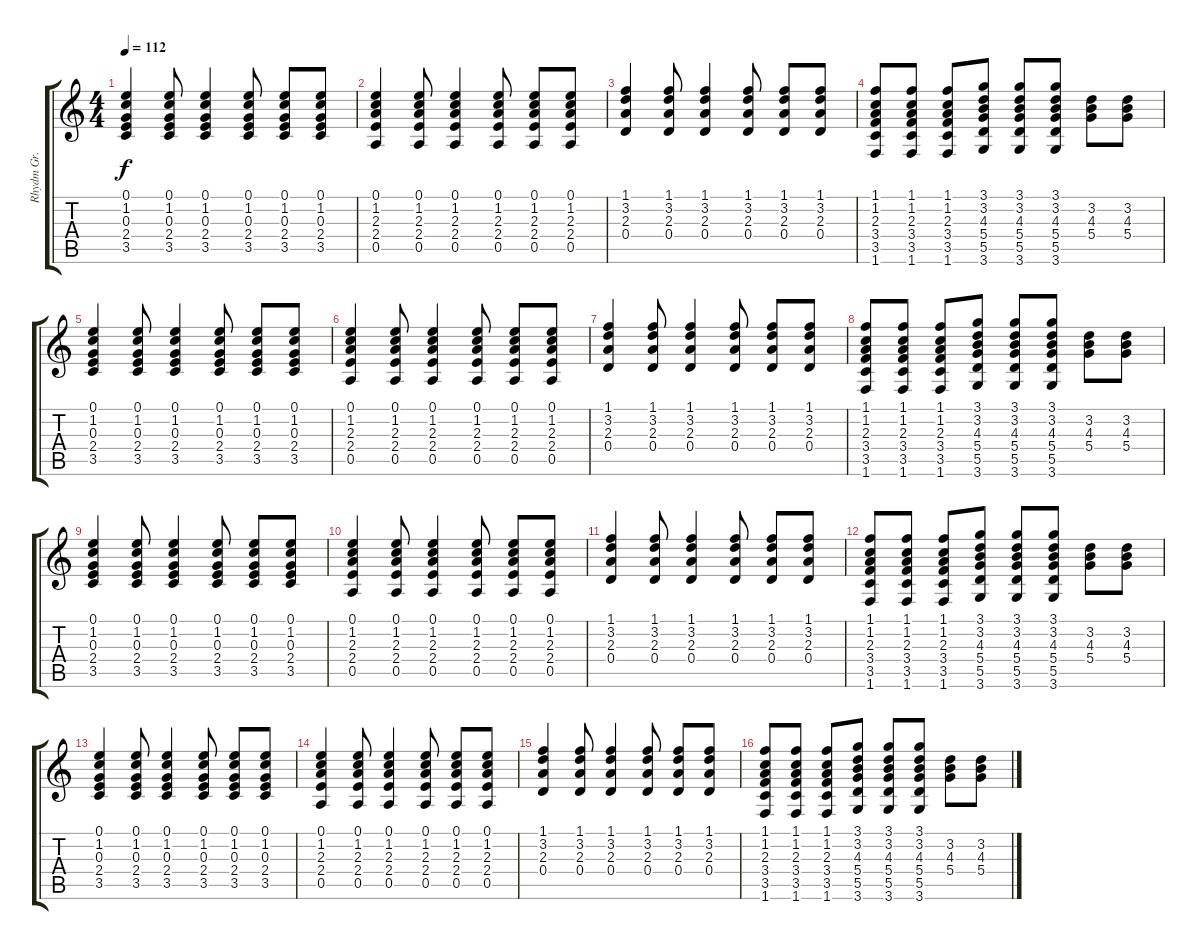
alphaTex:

\track ("Rhydm Gr." "Rhydm Gr.") {instrument acousticguitarnylon}
\staff {score tabs}
\tuning (E4 B3 G3 D3 A2 E2) {hide}
\ts (4 4)
\tempo 112
\clef g2
\ks c
(0.1 1.2 0.3 2.4 3.5).4{dy f instrument acousticguitarnylon} (0.1 1.2 0.3 2.4 3.5).8 (0.1 1.2 0.3 2.4 3.5).4 (0.1 1.2 0.3 2.4 3.5).8 (0.1 1.2 0.3 2.4 3.5).8 (0.1 1.2 0.3 2.4 3.5).8 |
(0.1 1.2 2.3 2.4 0.5).4 (0.1 1.2 2.3 2.4 0.5).8 (0.1 1.2 2.3 2.4 0.5).4 (0.1 1.2 2.3 2.4 0.5).8 (0.1 1.2 2.3 2.4 0.5).8 (0.1 1.2 2.3 2.4 0.5).8 |
(1.1 3.2 2.3 0.4).4 (1.1 3.2 2.3 0.4).8 (1.1 3.2 2.3 0.4).4 (1.1 3.2 2.3 0.4).8 (1.1 3.2 2.3 0.4).8 (1.1 3.2 2.3 0.4).8 |
(1.1 1.2 2.3 3.4 3.5 1.6).8 (1.1 1.2 2.3 3.4 3.5 1.6).8 (1.1 1.2 2.3 3.4 3.5 1.6).8 (3.1 3.2 4.3 5.4 5.5 3.6).8 (3.1 3.2 4.3 5.4 5.5 3.6).8 (3.1 3.2 4.3 5.4 5.5 3.6).8 (3.2 4.3 5.4).8 (3.2 4.3 5.4).8 |
(0.1 1.2 0.3 2.4 3.5).4 (0.1 1.2 0.3 2.4 3.5).8 (0.1 1.2 0.3 2.4 3.5).4 (0.1 1.2 0.3 2.4 3.5).8 (0.1 1.2 0.3 2.4 3.5).8 (0.1 1.2 0.3 2.4 3.5).8 |
(0.1 1.2 2.3 2.4 0.5).4 (0.1 1.2 2.3 2.4 0.5).8 (0.1 1.2 2.3 2.4 0.5).4 (0.1 1.2 2.3 2.4 0.5).8 (0.1 1.2 2.3 2.4 0.5).8 (0.1 1.2 2.3 2.4 0.5).8 |
(1.1 3.2 2.3 0.4).4 (1.1 3.2 2.3 0.4).8 (1.1 3.2 2.3 0.4).4 (1.1 3.2 2.3 0.4).8 (1.1 3.2 2.3 0.4).8 (1.1 3.2 2.3 0.4).8 |
(1.1 1.2 2.3 3.4 3.5 1.6).8 (1.1 1.2 2.3 3.4 3.5 1.6).8 (1.1 1.2 2.3 3.4 3.5 1.6).8 (3.1 3.2 4.3 5.4 5.5 3.6).8 (3.1 3.2 4.3 5.4 5.5 3.6).8 (3.1 3.2 4.3 5.4 5.5 3.6).8 (3.2 4.3 5.4).8 (3.2 4.3 5.4).8 |
(0.1 1.2 0.3 2.4 3.5).4 (0.1 1.2 0.3 2.4 3.5).8 (0.1 1.2 0.3 2.4 3.5).4 (0.1 1.2 0.3 2.4 3.5).8 (0.1 1.2 0.3 2.4 3.5).8 (0.1 1.2 0.3 2.4 3.5).8 |
(0.1 1.2 2.3 2.4 0.5).4 (0.1 1.2 2.3 2.4 0.5).8 (0.1 1.2 2.3 2.4 0.5).4 (0.1 1.2 2.3 2.4 0.5).8 (0.1 1.2 2.3 2.4 0.5).8 (0.1 1.2 2.3 2.4 0.5).8 |
(1.1 3.2 2.3 0.4).4 (1.1 3.2 2.3 0.4).8 (1.1 3.2 2.3 0.4).4 (1.1 3.2 2.3 0.4).8 (1.1 3.2 2.3 0.4).8 (1.1 3.2 2.3 0.4).8 |
(1.1 1.2 2.3 3.4 3.5 1.6).8 (1.1 1.2 2.3 3.4 3.5 1.6).8 (1.1 1.2 2.3 3.4 3.5 1.6).8 (3.1 3.2 4.3 5.4 5.5 3.6).8 (3.1 3.2 4.3 5.4 5.5 3.6).8 (3.1 3.2 4.3 5.4 5.5 3.6).8 (3.2 4.3 5.4).8 (3.2 4.3 5.4).8 |
(0.1 1.2 0.3 2.4 3.5).4 (0.1 1.2 0.3 2.4 3.5).8 (0.1 1.2 0.3 2.4 3.5).4 (0.1 1.2 0.3 2.4 3.5).8 (0.1 1.2 0.3 2.4 3.5).8 (0.1 1.2 0.3 2.4 3.5).8 |
(0.1 1.2 2.3 2.4 0.5).4 (0.1 1.2 2.3 2.4 0.5).8 (0.1 1.2 2.3 2.4 0.5).4 (0.1 1.2 2.3 2.4 0.5).8 (0.1 1.2 2.3 2.4 0.5).8 (0.1 1.2 2.3 2.4 0.5).8 |
(1.1 3.2 2.3 0.4).4 (1.1 3.2 2.3 0.4).8 (1.1 3.2 2.3 0.4).4 (1.1 3.2 2.3 0.4).8 (1.1 3.2 2.3 0.4).8 (1.1 3.2 2.3 0.4).8 |
(1.1 1.2 2.3 3.4 3.5 1.6).8 (1.1 1.2 2.3 3.4 3.5 1.6).8 (1.1 1.2 2.3 3.4 3.5 1.6).8 (3.1 3.2 4.3 5.4 5.5 3.6).8 (3.1 3.2 4.3 5.4 5.5 3.6).8 (3.1 3.2 4.3 5.4 5.5 3.6).8 (3.2 4.3 5.4).8 (3.2 4.3 5.4).8
